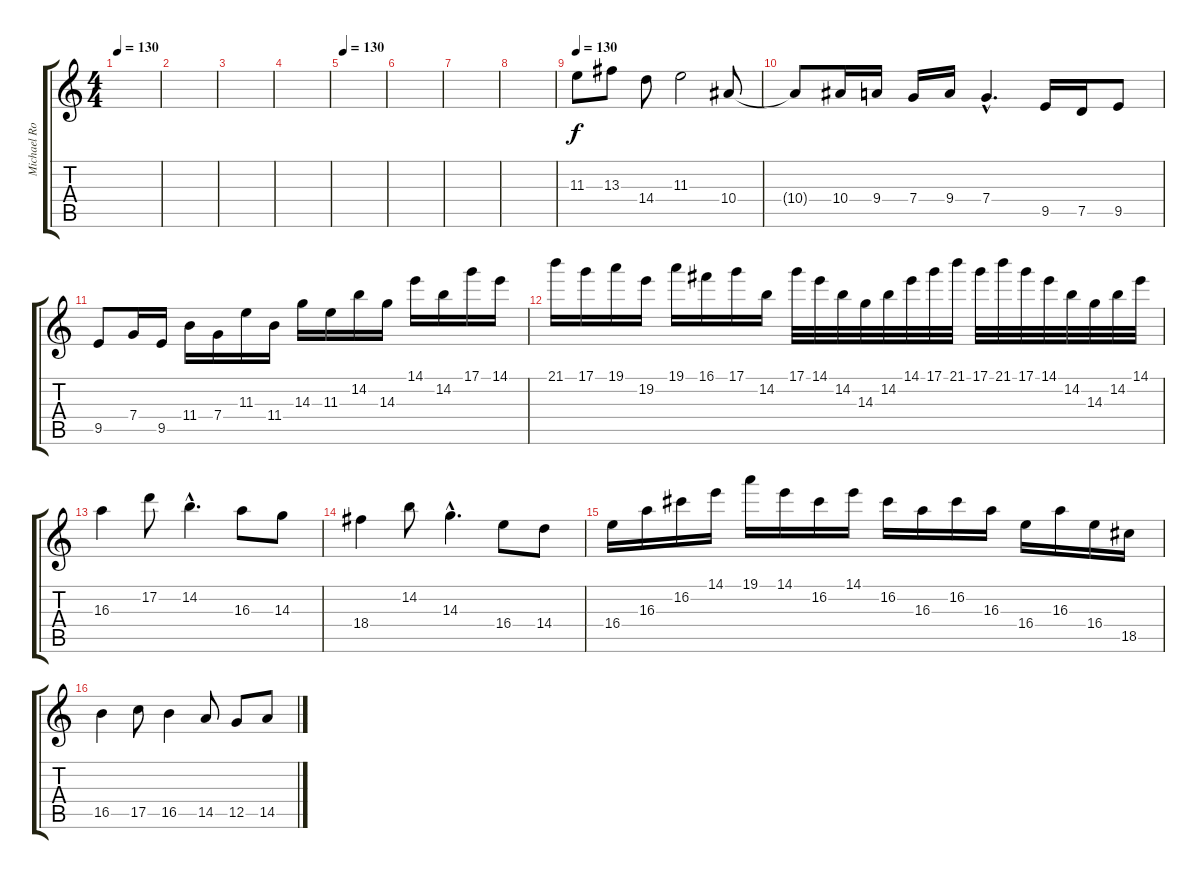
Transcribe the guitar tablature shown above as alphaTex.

\track ("Michael Romeo - Guitare solo" "Michael Ro") {instrument distortionguitar}
\staff {score tabs}
\tuning (D4 A3 F3 C3 G2 D2) {hide}
\ts (4 4)
\tempo 130
\clef g2
\ks c
|
|
|
|
\tempo 130
|
|
|
|
\tempo 130
11.3.8 13.3.8 14.4.8 11.3.2 10.4.8 |
10.4{t}.8 10.4.16 9.4.16 7.4.16 9.4.16 7.4{hac}.4{d} 9.5.16 7.5.16 9.5.8 |
9.5.8 7.4.16 9.5.16 11.4.16 7.4.16 11.3.16 11.4.16 14.3.16 11.3.16 14.2.16 14.3.16 14.1.16 14.2.16 17.1.16 14.1.16 |
21.1.16 17.1.16 19.1.16 19.2.16 19.1.16 16.1.16 17.1.16 14.2.16 17.1.32 14.1.32 14.2.32 14.3.32 14.2.32 14.1.32 17.1.32 21.1.32 17.1.32 21.1.32 17.1.32 14.1.32 14.2.32 14.3.32 14.2.32 14.1.32 |
16.3.4 17.2.8 14.2{hac}.4{d} 16.3.8 14.3.8 |
18.4.4 14.2.8 14.3{hac}.4{d} 16.4.8 14.4.8 |
16.4.16 16.3.16 16.2.16 14.1.16 19.1.16 14.1.16 16.2.16 14.1.16 16.2.16 16.3.16 16.2.16 16.3.16 16.4.16 16.3.16 16.4.16 18.5.16 |
16.5.4 17.5.8 16.5.4 14.5.8 12.5.8 14.5.8
